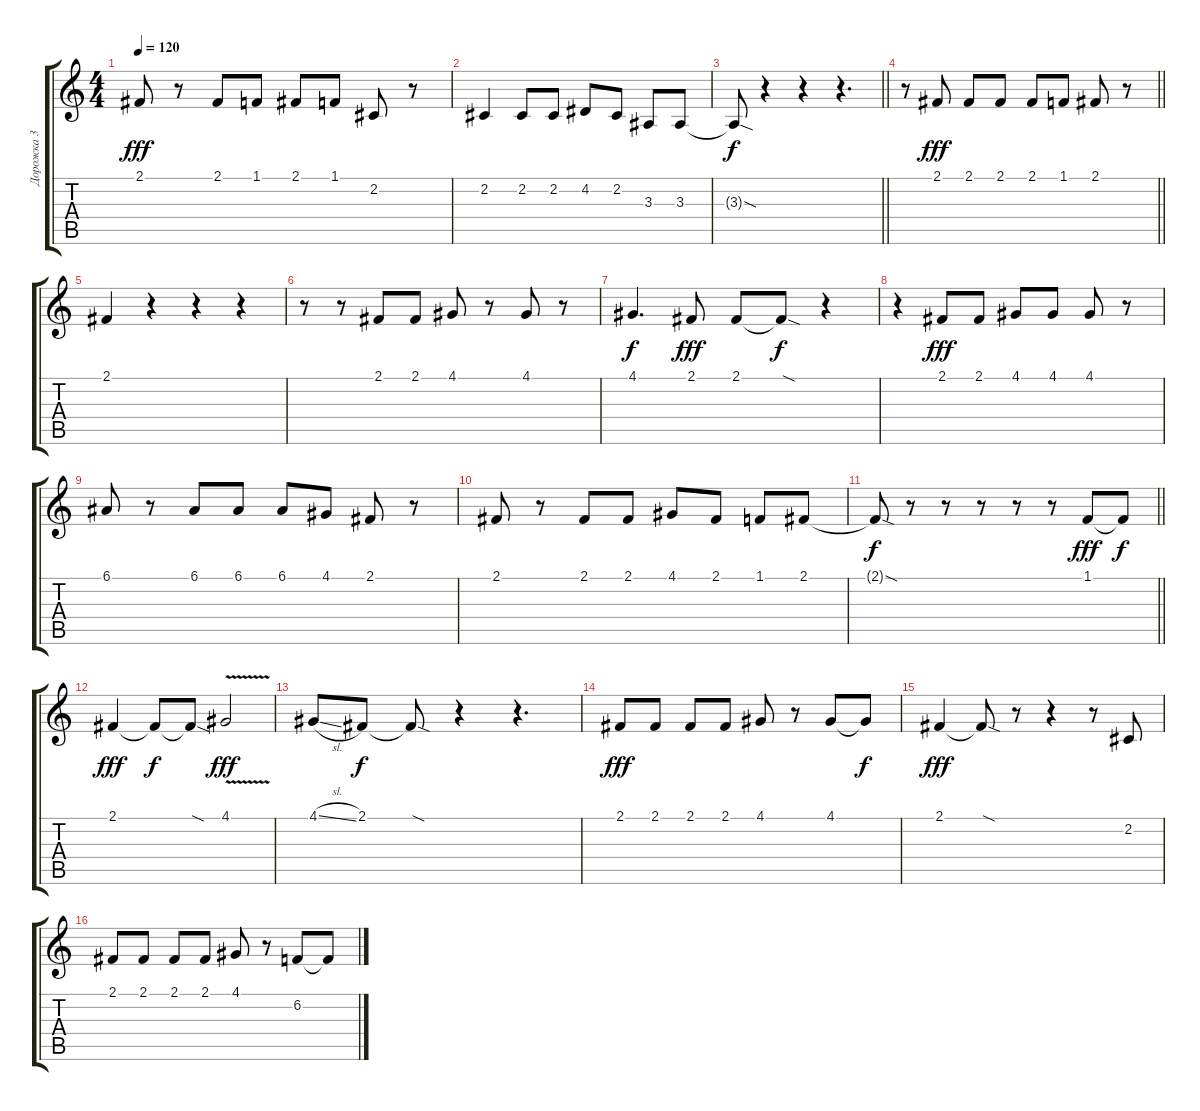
\track ("Дорожка 3" "Дорожка 3") {instrument altosax}
\staff {score tabs}
\tuning (E4 B3 G3 D3 A2 E2) {hide}
\ts (4 4)
\tempo 120
\clef g2
\ks c
2.1.8{dy fff} r.8 2.1.8 1.1.8 2.1.8 1.1.8 2.2.8 r.8 |
2.2.4 2.2.8 2.2.8 4.2.8 2.2.8 3.3.8 3.3.8 |
\barLineRight lightlight
3.3{sod t}.8{dy f} r.4 r.4 r.4{d} |
\barLineRight lightlight
r.8 2.1.8{dy fff} 2.1.8 2.1.8 2.1.8 1.1.8 2.1.8 r.8 |
2.1.4 r.4 r.4 r.4 |
r.8 r.8 2.1.8{balance 6} 2.1.8 4.1.8 r.8 4.1.8 r.8 |
4.1.4{d dy f} 2.1.8{dy fff} 2.1.8 2.1{sod t}.8{dy f} r.4 |
r.4 2.1.8{dy fff} 2.1.8 4.1.8 4.1.8 4.1.8 r.8 |
6.1.8 r.8 6.1.8 6.1.8 6.1.8 4.1.8 2.1.8 r.8 |
2.1.8 r.8 2.1.8 2.1.8 4.1.8 2.1.8 1.1.8 2.1.8 |
\barLineRight lightlight
2.1{sod t}.8{dy f} r.8 r.8 r.8 r.8 r.8 1.1.8{dy fff} 1.1{t}.8{dy f} |
2.1.4{dy fff} 2.1{t}.8{dy f} 2.1{sod t}.8 4.1{v}.2{dy fff} |
4.1{sl}.8 2.1.8{dy f} 2.1{sod t}.8 r.4 r.4{d} |
2.1.8{dy fff} 2.1.8 2.1.8 2.1.8 4.1.8 r.8 4.1.8 4.1{t}.8{dy f} |
2.1.4{dy fff} 2.1{sod t}.8 r.8 r.4 r.8 2.2.8 |
2.1.8 2.1.8 2.1.8 2.1.8 4.1.8 r.8 6.2.8 6.2{t}.8
